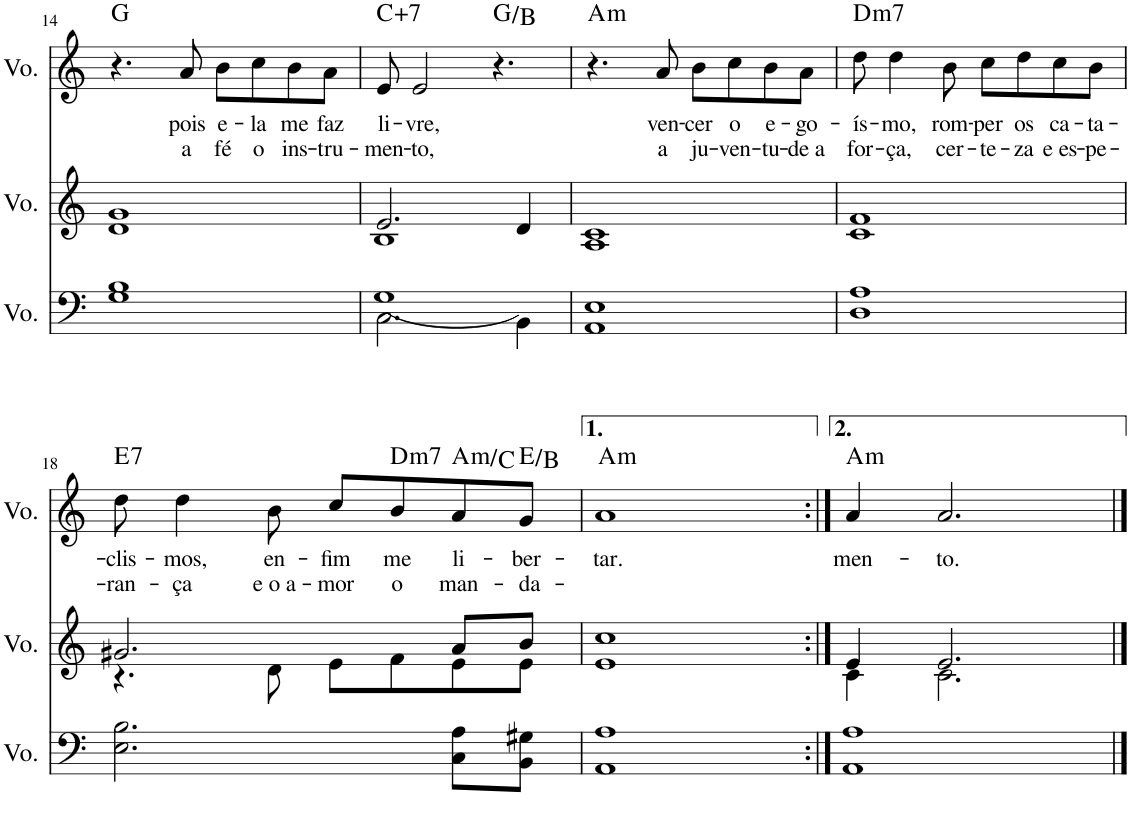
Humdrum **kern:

**kern	**kern	**kern	**text	**text	**harte
*part3	*part2	*part1	*part1	*part1	*part1
*staff3	*staff2	*staff1	*staff1	*staff1	*
*I"Voz	*I"Voz	*I"Voz	*	*	*
*I'Vo.	*I'Vo.	*I'Vo.	*	*	*
!!LO:PB:g=z
*clefF4	*clefG2	*clefG2	*	*	*
*k[]	*k[]	*k[]	*	*	*
*M4/4	*M4/4	*M4/4	*	*	*
*met(c)	*met(c)	*met(c)	*	*	*
=14	=14	=14	=14	=14	=14
1G 1B	1d 1g	4.r	.	.	G:maj
!	!	!	!LO:LY:b	!LO:LY:b	!
.	.	8a/	pois	a	.
!	!	!	!LO:LY:b	!LO:LY:b	!
.	.	8b\L	e-	fé	.
!	!	!	!LO:LY:b	!LO:LY:b	!
.	.	8cc\	-la	o	.
!	!	!	!LO:LY:b	!LO:LY:b	!
.	.	8b\	me	ins-	.
!	!	!	!LO:LY:b	!LO:LY:b	!
.	.	8a\J	faz	-tru-	.
=15	=15	=15	=15	=15	=15
*^	*^	*	*	*	*
!	!	!	!	!	!LO:LY:b	!LO:LY:b	!LO:H:kt=7
1G	(2.C\	2.e/	1B	8e/	li-	-men-	C:aug(b7)
!	!	!	!	!	!LO:LY:b	!LO:LY:b	!
.	.	.	.	2e/	-vre,	-to,	.
.	.	.	.	4.r	.	.	G:maj/3
.	4BB\)	4d/	.	.	.	.	.
*	*	*v	*v	*	*	*	*
=16	=16	=16	=16	=16	=16	=16
!	!	!	!	!	!	!LO:H:kt=m
*v	*v	*	*	*	*	*
1AA 1E	1A 1c	4.r	.	.	A:min
!	!	!	!LO:LY:b	!LO:LY:b	!
.	.	8a/	ven-	a	.
!	!	!	!LO:LY:b	!LO:LY:b	!
.	.	8b\L	-cer	ju-	.
!	!	!	!LO:LY:b	!LO:LY:b	!
.	.	8cc\	o	-ven-	.
!	!	!	!LO:LY:b	!LO:LY:b	!
.	.	8b\	e-	-tu-	.
!	!	!	!LO:LY:b	!LO:LY:b	!
.	.	8a\J	-go-	-de a	.
=17	=17	=17	=17	=17	=17
!	!	!	!LO:LY:b	!LO:LY:b	!LO:H:kt=m7
1D 1A	1c 1f	8dd\	-ís-	for-	D:min7
!	!	!	!LO:LY:b	!LO:LY:b	!
.	.	4dd\	-mo,	-ça,	.
!	!	!	!LO:LY:b	!LO:LY:b	!
.	.	8b\	rom-	cer-	.
!	!	!	!LO:LY:b	!LO:LY:b	!
.	.	8cc\L	-per	-te-	.
!	!	!	!LO:LY:b	!LO:LY:b	!
.	.	8dd\	os	-za	.
!	!	!	!LO:LY:b	!LO:LY:b	!
.	.	8cc\	ca-	e es-	.
!	!	!	!LO:LY:b	!LO:LY:b	!
.	.	8b\J	-ta-	-pe-	.
!!LO:LB:g=z
=18	=18	=18	=18	=18	=18
*	*^	*	*	*	*
!	!	!	!	!LO:LY:b	!LO:LY:b	!LO:H:kt=7
2.E\ 2.B\	2.g#X/	4.r	8dd\	-clis-	-ran-	E:7
!	!	!	!	!LO:LY:b	!LO:LY:b	!
.	.	.	4dd\	-mos,	-ça	.
!	!	!	!	!LO:LY:b	!LO:LY:b	!
.	.	8d\	8b\	en-	e o a-	.
!	!	!	!	!LO:LY:b	!LO:LY:b	!
.	.	8e\L	8cc/L	-fim	-mor	.
!	!	!	!	!LO:LY:b	!LO:LY:b	!LO:H:kt=m7
.	.	8f\	8b/	me	o	D:min7
!	!	!	!	!LO:LY:b	!LO:LY:b	!LO:H:kt=m
8C\ 8A\L	8a/L	8e\	8a/	li-	man-	A:min/b3
!	!	!	!	!LO:LY:b	!LO:LY:b	!
8BB\ 8G#X\J	8b/J	8e\J	8gn/J	-ber-	-da-	E:maj/5
=19	=19	=19	=19	=19	=19	=19
!	!	!	!	!LO:LY:b	!	!LO:H:kt=m
*	*v	*v	*	*	*	*
1AA 1A	1e 1cc	1a	-tar.	.	A:min
=20:|!	=20:|!	=20:|!	=20:|!	=20:|!	=20:|!
*	*^	*	*	*	*
!	!	!	!	!LO:LY:b	!	!LO:H:kt=m
1AA 1A	4e/	4c\	4a/	men-	.	A:min
!	!	!	!	!LO:LY:b	!	!
.	2.e/	2.c\	2.a/	-to.	.	.
*	*v	*v	*	*	*	*
==	==	==	==	==	==
*-	*-	*-	*-	*-	*-
